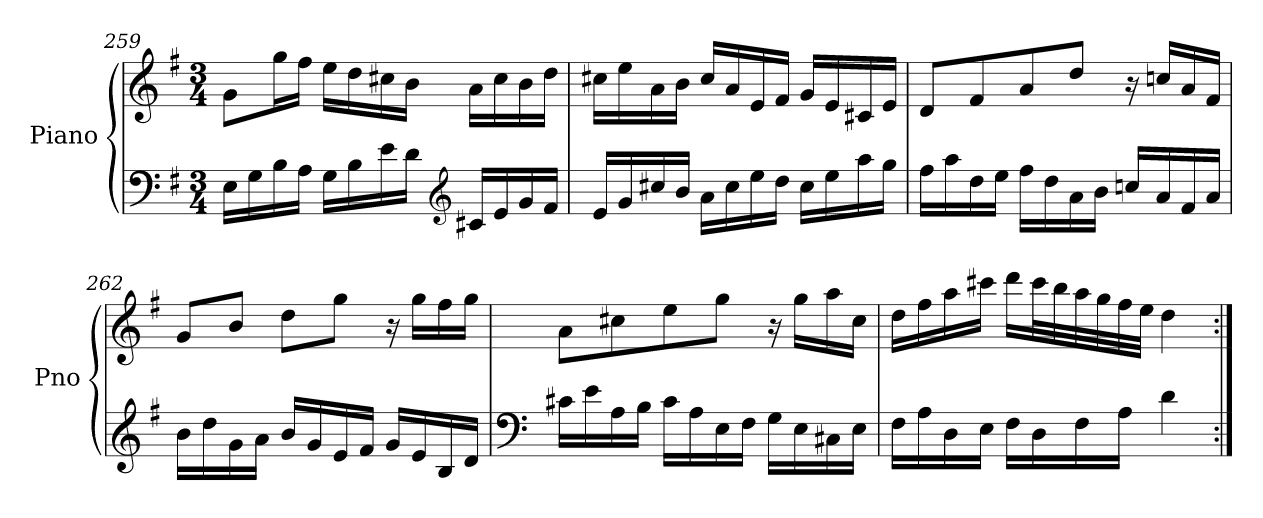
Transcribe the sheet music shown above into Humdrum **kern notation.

**kern	**kern
*part1	*part1
*staff2	*staff1
*I"Piano	*
*I'Pno	*
*clefF4	*clefG2
*k[f#]	*k[f#]
*M3/4	*M3/4
=259	=259
16E\LL	8g\L
16G\	.
16B\	16gg\L
16A\JJ	16ff#\JJ
16G\LL	16ee\LL
16B\	16dd\
16e\	16cc#X\
16d\JJ	16b\JJ
*clefG2	*
16c#X/LL	16a\LL
16e/	16cc#\
16g/	16b\
16f#/JJ	16dd\JJ
=260	=260
16e/LL	16cc#X\LL
16g/	16ee\
16cc#X/	16a\
16b/JJ	16b\JJ
16a\LL	16cc#/LL
16cc#\	16a/
16ee\	16e/
16dd\JJ	16f#/JJ
16cc#\LL	16g/LL
16ee\	16e/
16aa\	16c#X/
16gg\JJ	16e/JJ
!!LO:LB:g=z
=261	=261
16ff#\LL	8d/L
16aa\	.
16dd\	8f#/
16ee\JJ	.
16ff#\LL	8a/
16dd\	.
16a\	8dd/J
16b\JJ	.
16ccn/LL	16r
16a/	16ccn/LL
16f#/	16a/
16a/JJ	16f#/JJ
=262	=262
16b\LL	8g/L
16dd\	.
16g\	8b/J
16a\JJ	.
16b/LL	8dd\L
16g/	.
16e/	8gg\J
16f#/JJ	.
16g/LL	16r
16e/	16gg\LL
16B/	16ff#\
16d/JJ	16gg\JJ
=263	=263
*clefF4	*
16c#X\LL	8a\L
16e\	.
16A\	8cc#X\
16B\JJ	.
16c#\LL	8ee\
16A\	.
16E\	8gg\J
16F#\JJ	.
16G\LL	16r
16E\	16gg\LL
16C#X\	16aa\
16E\JJ	16cc#\JJ
=264	=264
16F#\LL	16dd\LL
16A\	16ff#\
16D\	16aa\
16E\JJ	16ccc#X\JJ
16F#\LL	16ddd\LL
16D\	32ccc#\L
.	32bb\
16F#\	32aa\
.	32gg\
16A\JJ	32ff#\
.	32ee\JJJ
4d\	4dd\
=:|!	=:|!
*-	*-
